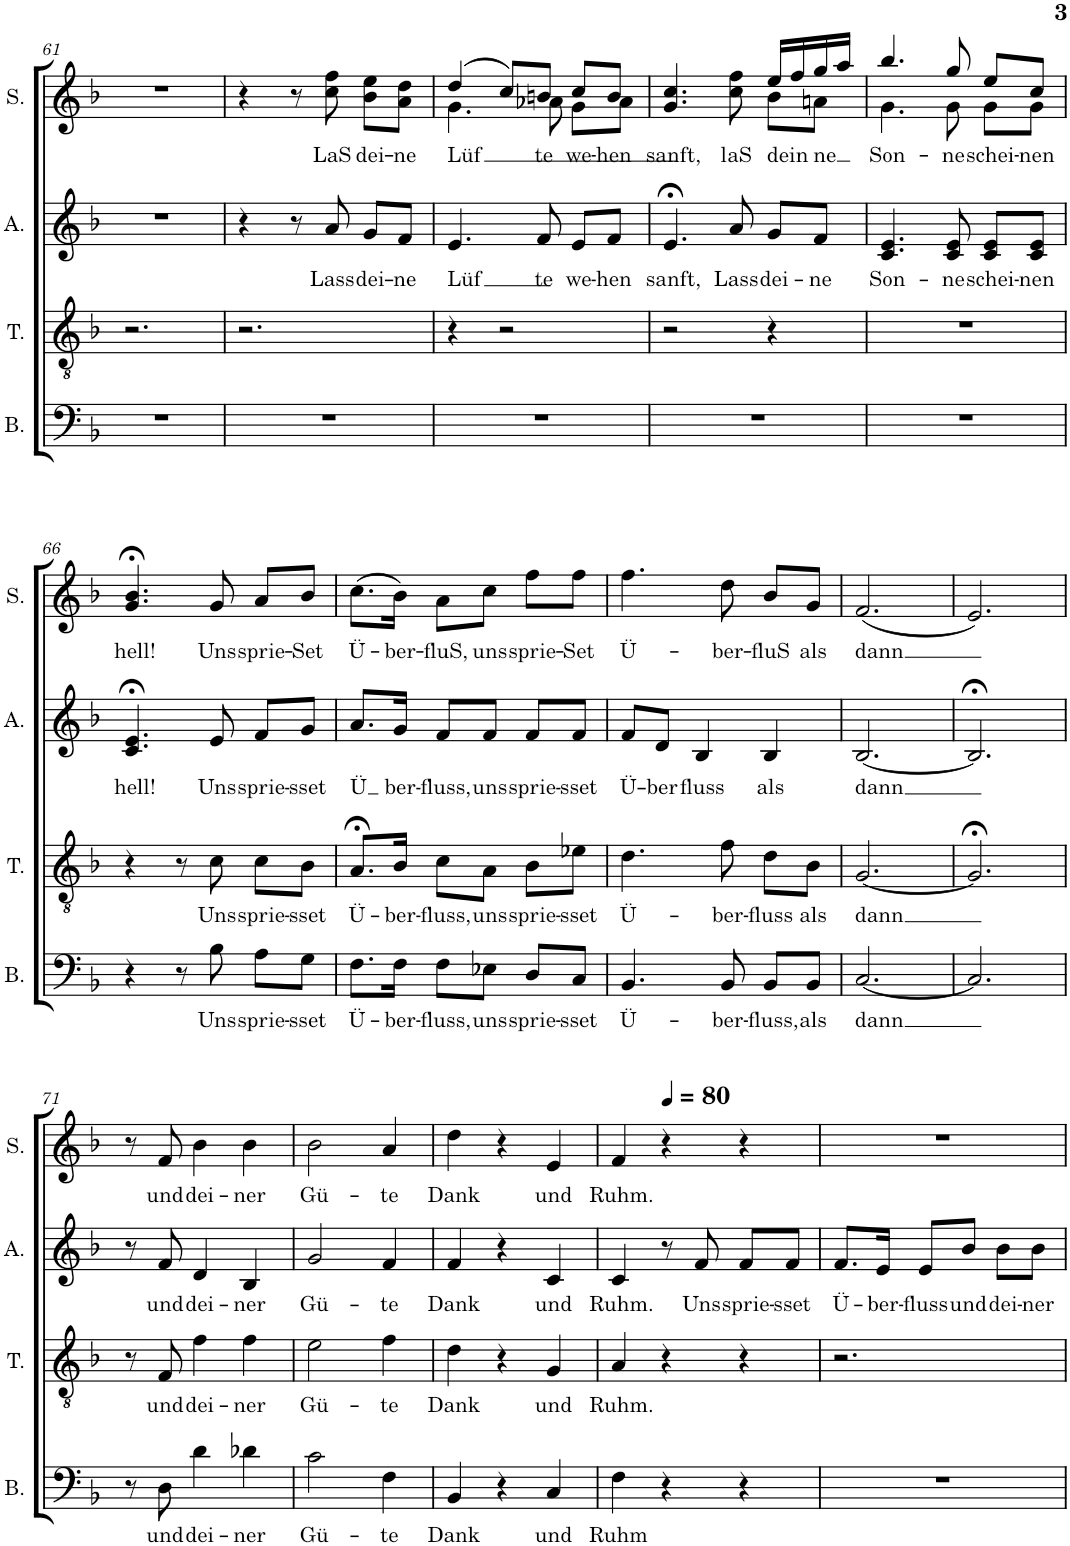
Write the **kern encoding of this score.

**kern	**text	**kern	**text	**kern	**text	**kern	**text
*part4	*part4	*part3	*part3	*part2	*part2	*part1	*part1
*staff4	*staff4	*staff3	*staff3	*staff2	*staff2	*staff1	*staff1
*I"Bass	*	*I"Tenor	*	*I"Alto	*	*I"Soprano	*
*I'B.	*	*I'T.	*	*I'A.	*	*I'S.	*
!!LO:PB:g=z
*clefF4	*	*clefGv2	*	*clefG2	*	*clefG2	*
*k[b-]	*	*k[b-]	*	*k[b-]	*	*k[b-]	*
*M3/4	*	*M3/4	*	*M3/4	*	*M3/4	*
=61	=61	=61	=61	=61	=61	=61	=61
2.r	.	2.r	.	2.r	.	2.r	.
=62	=62	=62	=62	=62	=62	=62	=62
2.r	.	2.r	.	4r	.	4r	.
.	.	.	.	8r	.	8r	.
!	!	!	!	!	!LO:LY:b	!	!LO:LY:b
.	.	.	.	8a/	Lass	8cc\ 8ff\	LaS
!	!	!	!	!	!LO:LY:b	!	!LO:LY:b
.	.	.	.	8g/L	dei-	8b-\ 8ee\L	dei-
!	!	!	!	!	!LO:LY:b	!	!LO:LY:b
.	.	.	.	8f/J	-ne	8a\ 8dd\J	-ne
=63	=63	=63	=63	=63	=63	=63	=63
!	!	!	!	!	!LO:LY:b	!	!LO:LY:b
*	*	*	*	*	*	*^	*
2.r	.	4r	.	4.e/	Lüf	(4dd/	4.g\	Lüf
.	.	2r	.	.	.	8cc/L)	.	.
!	!	!	!	!	!LO:LY:b	!	!	!LO:LY:b
.	.	.	.	8f/	te	8bn/J	8a-X\	te
!	!	!	!	!	!LO:LY:b	!	!	!LO:LY:b
.	.	.	.	8e/L	we-	8cc/L	8g\L	we-
!	!	!	!	!	!LO:LY:b	!	!	!LO:LY:b
.	.	.	.	8f/J	-hen	8b/J	8a-\J	-hen
=64	=64	=64	=64	=64	=64	=64	=64	=64
!	!	!	!	!	!LO:LY:b	!	!	!LO:LY:b
2.r	.	2r	.	4.e;</	sanft,	4.g/ 4.cc/	2ryy	sanft,
!	!	!	!	!	!LO:LY:b	!	!	!LO:LY:b
.	.	.	.	8a/	Lass	8cc\ 8ff\	.	laS
!	!	!	!	!	!LO:LY:b	!	!	!LO:LY:b
.	.	4r	.	8g/L	dei-	16ee/LL	8b-\L	-dein
.	.	.	.	.	.	16ff/	.	.
!	!	!	!	!	!LO:LY:b	!	!	!LO:LY:b
.	.	.	.	8f/J	-ne	16gg/	8an\J	ne
.	.	.	.	.	.	16aa/JJ	.	.
=65	=65	=65	=65	=65	=65	=65	=65	=65
!	!	!	!	!	!LO:LY:b	!	!	!LO:LY:b
2.r	.	2.r	.	4.c/ 4.e/	Son-	4.bb-/	4.g\	Son-
!	!	!	!	!	!LO:LY:b	!	!	!LO:LY:b
.	.	.	.	8c/ 8e/	-ne	8gg/	8g\	-ne
!	!	!	!	!	!LO:LY:b	!	!	!LO:LY:b
.	.	.	.	8c/ 8e/L	schei-	8ee/L	8g\L	schei-
!	!	!	!	!	!LO:LY:b	!	!	!LO:LY:b
.	.	.	.	8c/ 8e/J	-nen	8cc/J	8g\J	-nen
!!LO:LB:g=z
=66	=66	=66	=66	=66	=66	=66	=66	=66
!	!	!	!	!	!LO:LY:b	!	!	!LO:LY:b
*	*	*	*	*	*	*v	*v	*
4r	.	4r	.	4.c/;< 4.e/;<	hell!	4.g/;< 4.b-/;<	hell!
8r	.	8r	.	.	.	.	.
!	!LO:LY:b	!	!LO:LY:b	!	!LO:LY:b	!	!LO:LY:b
8B-\	Uns	8c\	Uns	8e/	Uns	8g/	Uns
!	!LO:LY:b	!	!LO:LY:b	!	!LO:LY:b	!	!LO:LY:b
8A\L	sprie-	8c\L	sprie-	8f/L	sprie-	8a/L	sprie-
!	!LO:LY:b	!	!LO:LY:b	!	!LO:LY:b	!	!LO:LY:b
8G\J	-sset	8B-\J	-sset	8g/J	-sset	8b-/J	-Set
=67	=67	=67	=67	=67	=67	=67	=67
!	!LO:LY:b	!	!LO:LY:b	!	!LO:LY:b	!	!LO:LY:b
8.F\L	Ü-	8.A;</L	Ü-	8.a/L	Ü	(8.cc\L	Ü-
!	!LO:LY:b	!	!LO:LY:b	!	!LO:LY:b	!	!LO:LY:b
16F\Jk	-ber-	16B-/Jk	-ber-	16g/Jk	ber-	16b-\Jk)	-ber-
!	!LO:LY:b	!	!LO:LY:b	!	!LO:LY:b	!	!LO:LY:b
8F\L	-fluss,	8c\L	-fluss,	8f/L	-fluss,	8a\L	-fluS,
!	!LO:LY:b	!	!LO:LY:b	!	!LO:LY:b	!	!LO:LY:b
8E-X\J	uns	8A\J	uns	8f/J	uns	8cc\J	uns
!	!LO:LY:b	!	!LO:LY:b	!	!LO:LY:b	!	!LO:LY:b
8D/L	sprie-	8B-\L	sprie-	8f/L	sprie-	8ff\L	sprie-
!	!LO:LY:b	!	!LO:LY:b	!	!LO:LY:b	!	!LO:LY:b
8C/J	-sset	8e-X\J	-sset	8f/J	-sset	8ff\J	-Set
=68	=68	=68	=68	=68	=68	=68	=68
!	!LO:LY:b	!	!LO:LY:b	!	!LO:LY:b	!	!LO:LY:b
4.BB-/	Ü-	4.d\	Ü-	8f/L	Ü-	4.ff\	Ü-
!	!	!	!	!	!LO:LY:b	!	!
.	.	.	.	8d/J	-ber	.	.
!	!	!	!	!	!LO:LY:b	!	!
.	.	.	.	4B-/	fluss	.	.
!	!LO:LY:b	!	!LO:LY:b	!	!	!	!LO:LY:b
8BB-/	-ber-	8f\	-ber-	.	.	8dd\	-ber-
!	!LO:LY:b	!	!LO:LY:b	!	!LO:LY:b	!	!LO:LY:b
8BB-/L	-fluss,	8d\L	-fluss	4B-/	als	8b-/L	-fluS
!	!LO:LY:b	!	!LO:LY:b	!	!	!	!LO:LY:b
8BB-/J	als	8B-\J	als	.	.	8g/J	als
=69	=69	=69	=69	=69	=69	=69	=69
!	!LO:LY:b	!	!LO:LY:b	!	!LO:LY:b	!	!LO:LY:b
[2.C/	dann	[2.G/	dann	[2.B-/	dann	(2.f/	dann
=70	=70	=70	=70	=70	=70	=70	=70
2.C/]	.	2.G;</]	.	2.B-;</]	.	2.e/)	.
!!LO:LB:g=z
=71	=71	=71	=71	=71	=71	=71	=71
8r	.	8r	.	8r	.	8r	.
!	!LO:LY:b	!	!LO:LY:b	!	!LO:LY:b	!	!LO:LY:b
8D\	und	8F/	und	8f/	und	8f/	und
!	!LO:LY:b	!	!LO:LY:b	!	!LO:LY:b	!	!LO:LY:b
4d\	dei-	4f\	dei-	4d/	dei-	4b-\	dei-
!	!LO:LY:b	!	!LO:LY:b	!	!LO:LY:b	!	!LO:LY:b
4d-X\	-ner	4f\	-ner	4B-/	-ner	4b-\	-ner
=72	=72	=72	=72	=72	=72	=72	=72
!	!LO:LY:b	!	!LO:LY:b	!	!LO:LY:b	!	!LO:LY:b
2c\	Gü-	2e\	Gü-	2g/	Gü-	2b-\	Gü-
!	!LO:LY:b	!	!LO:LY:b	!	!LO:LY:b	!	!LO:LY:b
4F\	-te	4f\	-te	4f/	-te	4a/	-te
=73	=73	=73	=73	=73	=73	=73	=73
!	!LO:LY:b	!	!LO:LY:b	!	!LO:LY:b	!	!LO:LY:b
4BB-/	Dank	4d\	Dank	4f/	Dank	4dd\	Dank
4r	.	4r	.	4r	.	4r	.
!	!LO:LY:b	!	!LO:LY:b	!	!LO:LY:b	!	!LO:LY:b
4C/	und	4G/	und	4c/	und	4e/	und
=74	=74	=74	=74	=74	=74	=74	=74
!	!LO:LY:b	!	!LO:LY:b	!	!LO:LY:b	!	!LO:LY:b
4F\	Ruhm	4A/	Ruhm.	4c/	Ruhm.	4f/	Ruhm.
*	*	*	*	*	*	*MM80	*
4r	.	4r	.	8r	.	4r	.
!	!	!	!	!	!LO:LY:b	!	!
.	.	.	.	8f/	Uns	.	.
!	!	!	!	!	!LO:LY:b	!	!
4r	.	4r	.	8f/L	sprie-	4r	.
!	!	!	!	!	!LO:LY:b	!	!
.	.	.	.	8f/J	-sset	.	.
=75	=75	=75	=75	=75	=75	=75	=75
!	!	!	!	!	!LO:LY:b	!	!
2.r	.	2.r	.	8.f/L	Ü-	2.r	.
!	!	!	!	!	!LO:LY:b	!	!
.	.	.	.	16e/Jk	-ber-	.	.
!	!	!	!	!	!LO:LY:b	!	!
.	.	.	.	8e/L	-fluss	.	.
!	!	!	!	!	!LO:LY:b	!	!
.	.	.	.	8b-/J	und	.	.
!	!	!	!	!	!LO:LY:b	!	!
.	.	.	.	8b-\L	dei-	.	.
!	!	!	!	!	!LO:LY:b	!	!
.	.	.	.	8b-\J	-ner	.	.
=	=	=	=	=	=	=	=
*-	*-	*-	*-	*-	*-	*-	*-
